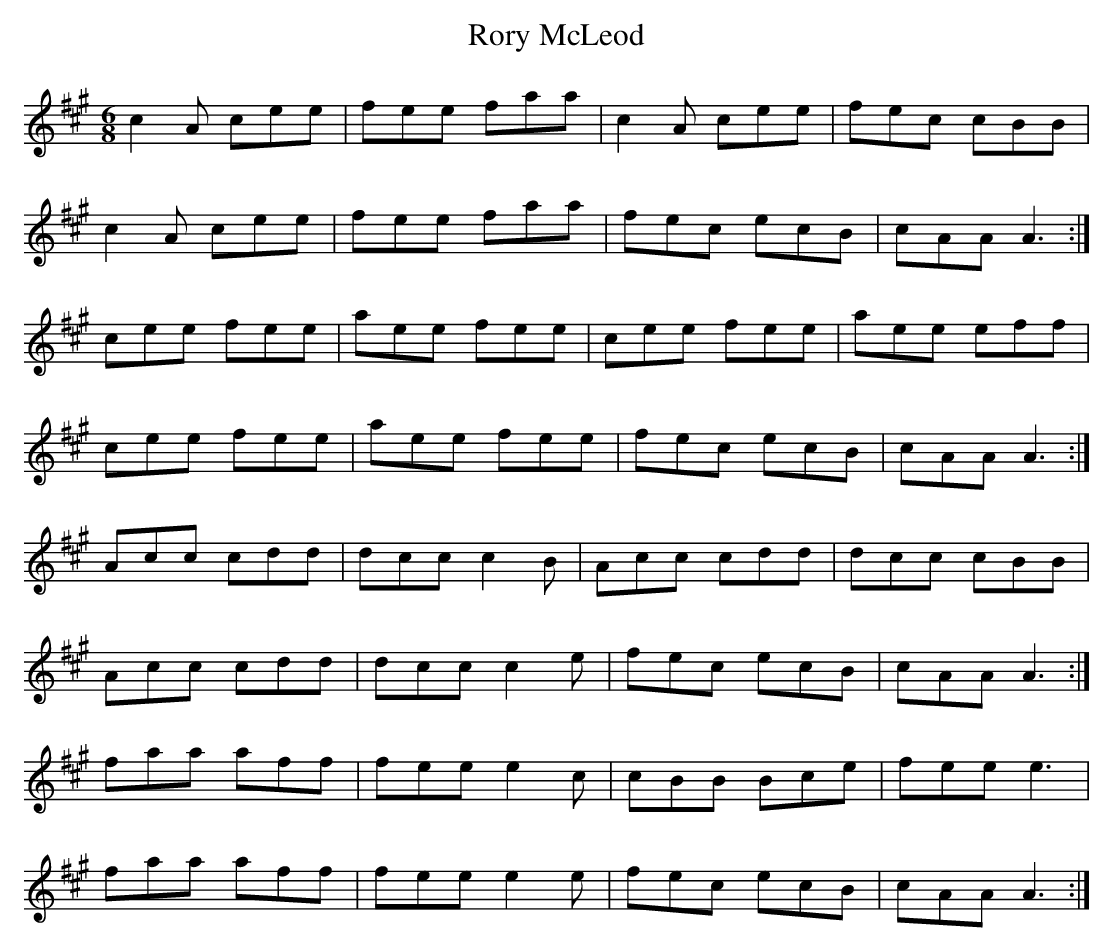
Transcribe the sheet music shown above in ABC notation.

X:1
T:Rory McLeod
L:1/8
M:6/8
K:A
c2A cee | fee faa | c2A cee | fec cBB |
c2A cee | fee faa | fec ecB | cAA A3 :|
cee fee | aee fee | cee fee | aee eff |
cee fee | aee fee | fec ecB | cAA A3 :|
Acc cdd | dcc c2B | Acc cdd | dcc cBB |
Acc cdd | dcc c2e | fec ecB | cAA A3 :|
faa aff | fee e2c | cBB Bce | fee e3  |
faa aff | fee e2e | fec ecB | cAA A3 :|
